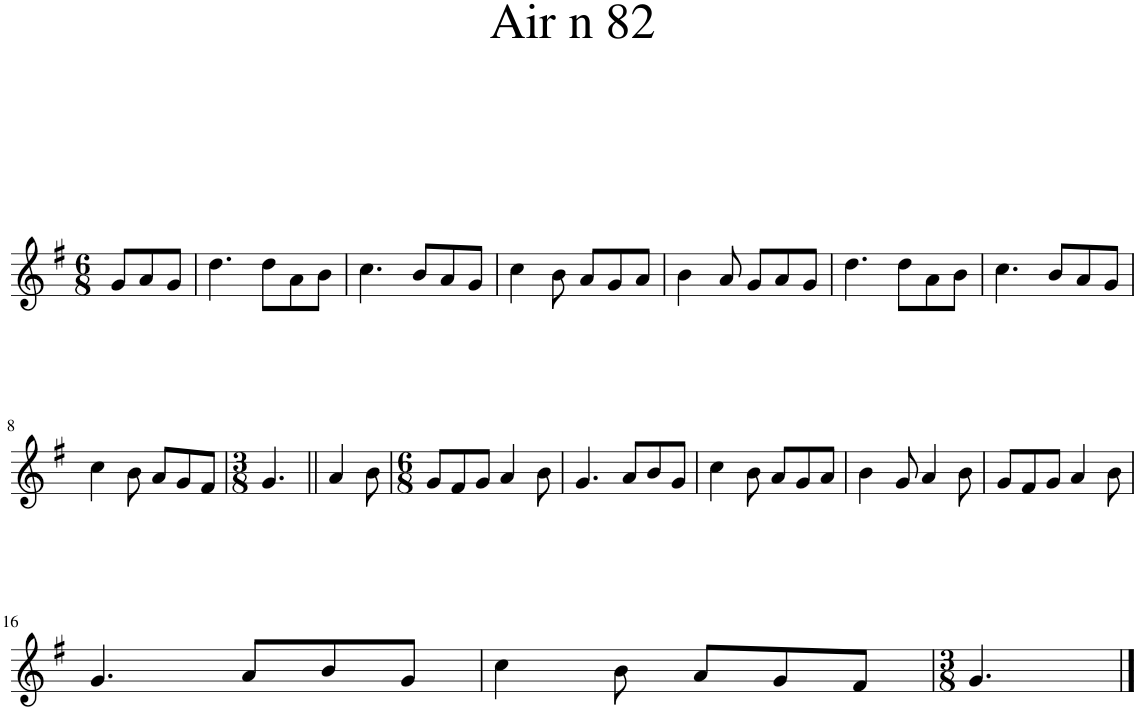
**kern
*part1
*staff1
*I"Piano
*I'Pno.
*clefG2
*k[f#]
*M6/8
=1
8g/L
8a/
8g/J
=2
4.dd\
8dd\L
8a\
8b\J
=3
4.cc\
8b/L
8a/
8g/J
=4
4cc\
8b\
8a/L
8g/
8a/J
=5
4b\
8a/
8g/L
8a/
8g/J
=6
4.dd\
8dd\L
8a\
8b\J
=7
4.cc\
8b/L
8a/
8g/J
!!LO:LB:g=z
=8
4cc\
8b\
8a/L
8g/
8f#/J
=9
*M3/8
4.g/
=10||
4a/
8b\
=11
*M6/8
8g/L
8f#/
8g/J
4a/
8b\
=12
4.g/
8a/L
8b/
8g/J
=13
4cc\
8b\
8a/L
8g/
8a/J
=14
4b\
8g/
4a/
8b\
=15
8g/L
8f#/
8g/J
4a/
8b\
!!LO:LB:g=z
=16
4.g/
8a/L
8b/
8g/J
=17
4cc\
8b\
8a/L
8g/
8f#/J
=18
*M3/8
4.g/
==
*-
